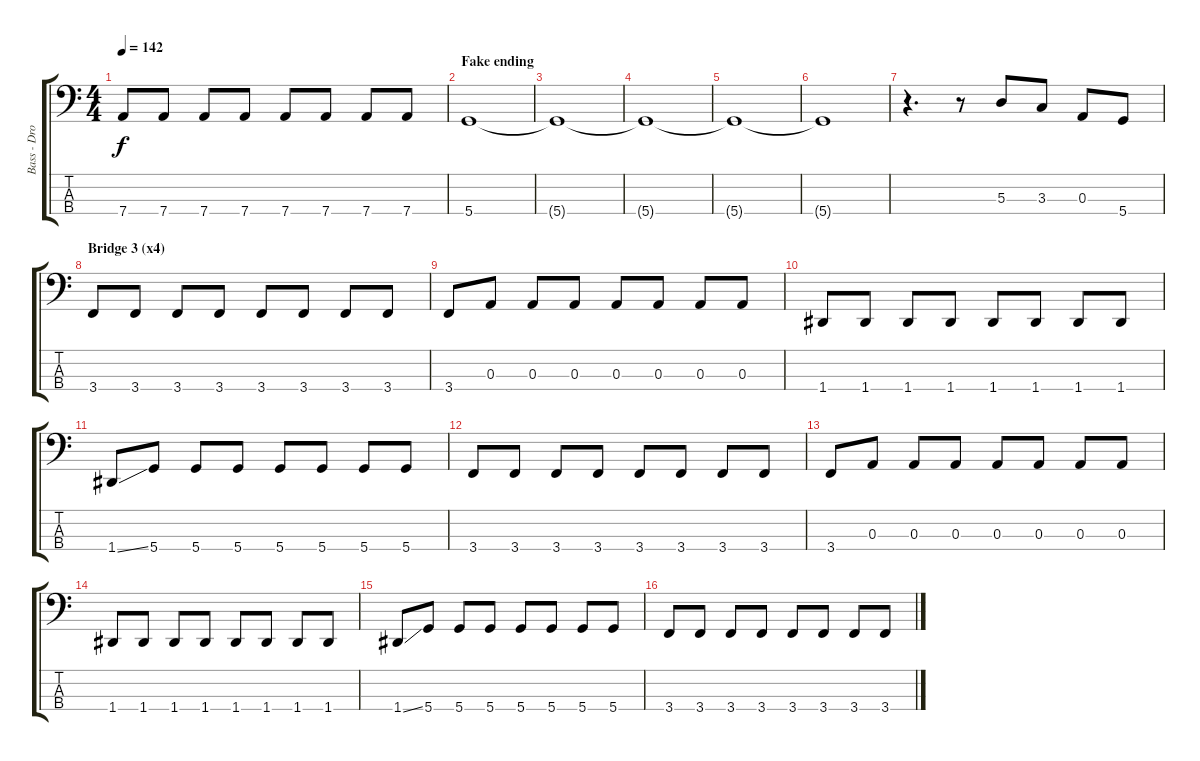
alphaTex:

\track ("Bass - Drop D" "Bass - Dro") {instrument electricbasspick}
\staff {score tabs}
\tuning (G2 D2 A1 D1) {hide}
\ts (4 4)
\tempo 142
\clef f4
\ks c
7.4.8{dy f} 7.4.8 7.4.8 7.4.8 7.4.8 7.4.8 7.4.8 7.4.8 |
\section ("" "Fake ending")
5.4.1 |
5.4{t}.1 |
5.4{t}.1 |
5.4{t}.1 |
5.4{t}.1 |
r.4{d} r.8 5.3.8{volume 13} 3.3.8 0.3.8 5.4.8 |
\section ("" "Bridge 3 (x4)")
3.4.8 3.4.8 3.4.8 3.4.8 3.4.8 3.4.8 3.4.8 3.4.8 |
3.4.8 0.3.8 0.3.8 0.3.8 0.3.8 0.3.8 0.3.8 0.3.8 |
1.4.8 1.4.8 1.4.8 1.4.8 1.4.8 1.4.8 1.4.8 1.4.8 |
1.4{ss}.8 5.4.8 5.4.8 5.4.8 5.4.8 5.4.8 5.4.8 5.4.8 |
3.4.8 3.4.8 3.4.8 3.4.8 3.4.8 3.4.8 3.4.8 3.4.8 |
3.4.8 0.3.8 0.3.8 0.3.8 0.3.8 0.3.8 0.3.8 0.3.8 |
1.4.8 1.4.8 1.4.8 1.4.8 1.4.8 1.4.8 1.4.8 1.4.8 |
1.4{ss}.8 5.4.8 5.4.8 5.4.8 5.4.8 5.4.8 5.4.8 5.4.8 |
3.4.8 3.4.8 3.4.8 3.4.8 3.4.8 3.4.8 3.4.8 3.4.8
